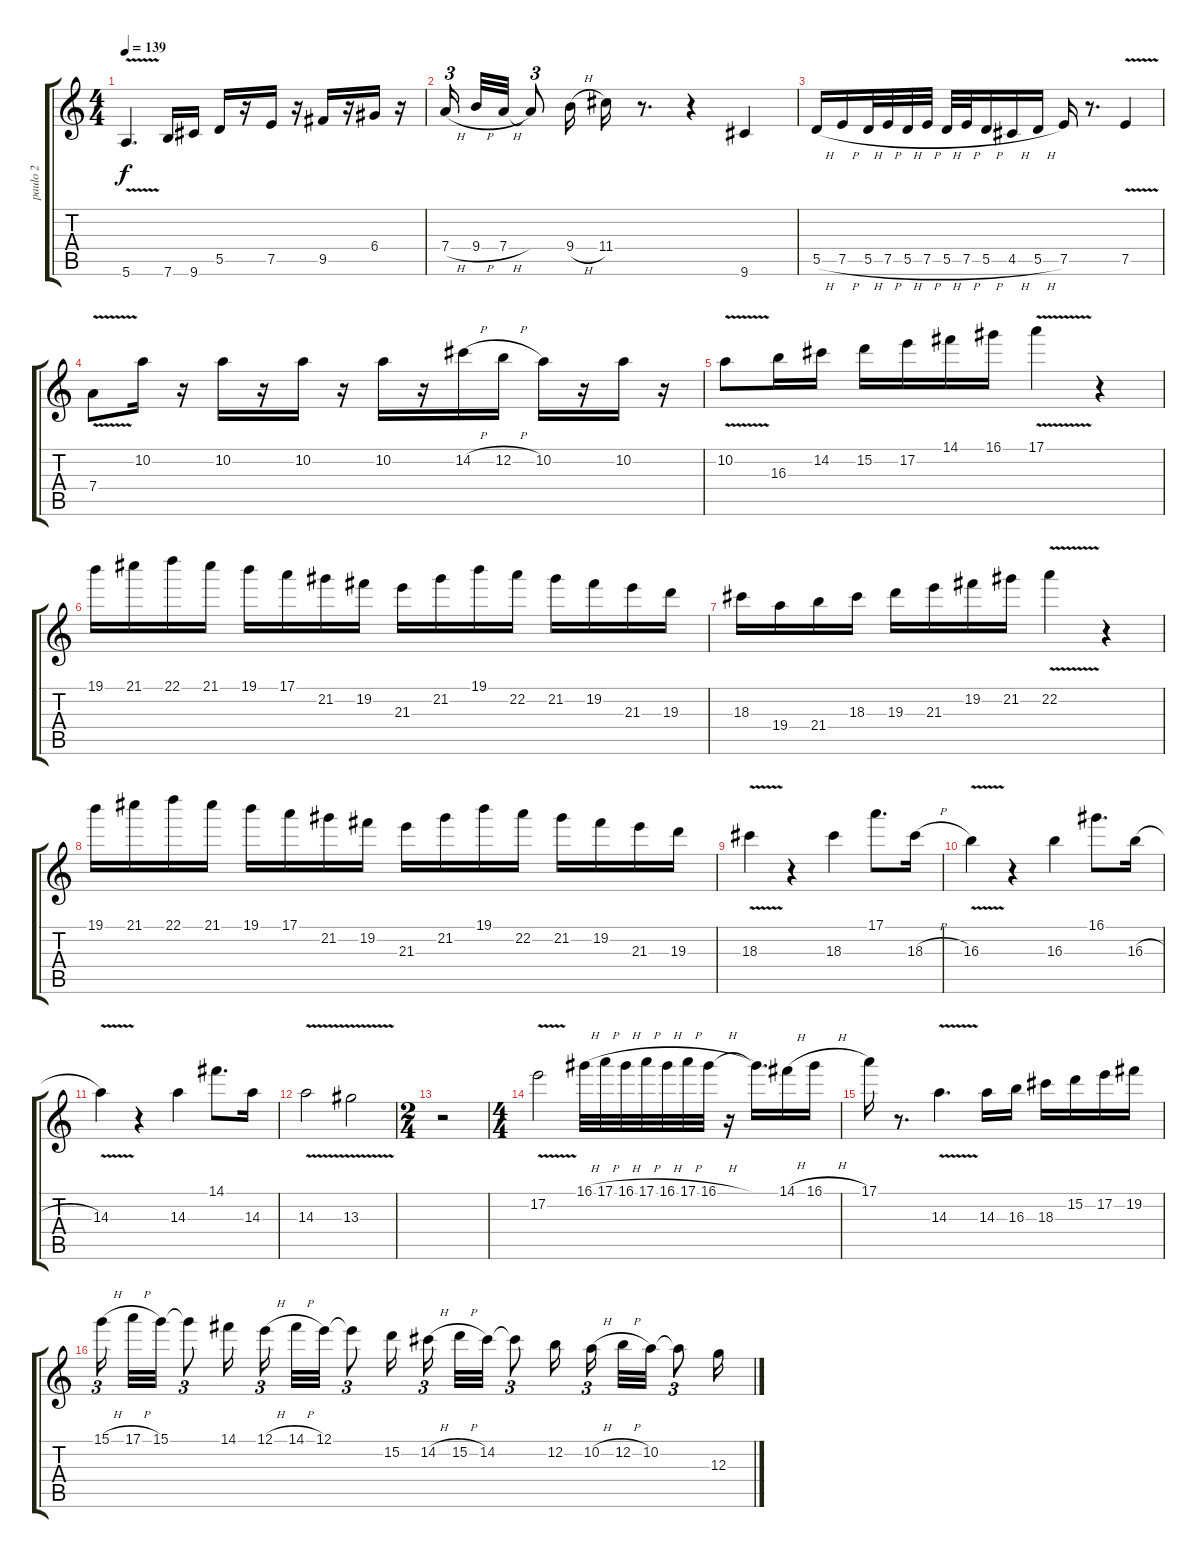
\track ("paulo 2" "paulo 2") {instrument distortionguitar}
\staff {score tabs}
\tuning (E4 B3 G3 D3 A2 E2) {hide}
\ts (4 4)
\tempo 139
\clef g2
\ks c
5.6{v}.4{d dy f instrument distortionguitar} 7.6.16 9.6.16 5.5.16 r.16 7.5.16 r.16 9.5.16 r.16 6.4.16 r.16 |
7.4{h}.16{tu (3 2)} 9.4{h}.32 7.4{h}.32 7.4{t}.8{tu (3 2)} 9.4{h}.16 11.4.16 r.8{d} r.4 9.6.4 |
5.5{h}.16 7.5{h}.16 5.5{h}.32 7.5{h}.32 5.5{h}.32 7.5{h}.32 5.5{h}.32 7.5{h}.32 5.5{h}.16 4.5{h}.16 5.5{h}.16 7.5.16 r.8{d} 7.5{v}.4 |
7.4{v}.8 10.2.16 r.16 10.2.16 r.16 10.2.16 r.16 10.2.16 r.16 14.2{h}.16 12.2{h}.16 10.2.16 r.16 10.2.16 r.16 |
10.2{v}.8 16.3.16 14.2.16 15.2.16 17.2.16 14.1.16 16.1.16 17.1{v}.4 r.4 |
19.1.16 21.1.16 22.1.16 21.1.16 19.1.16 17.1.16 21.2.16 19.2.16 21.3.16 21.2.16 19.1.16 22.2.16 21.2.16 19.2.16 21.3.16 19.3.16 |
18.3.16 19.4.16 21.4.16 18.3.16 19.3.16 21.3.16 19.2.16 21.2.16 22.2{v}.4 r.4 |
19.1.16 21.1.16 22.1.16 21.1.16 19.1.16 17.1.16 21.2.16 19.2.16 21.3.16 21.2.16 19.1.16 22.2.16 21.2.16 19.2.16 21.3.16 19.3.16 |
18.3{v}.4 r.4 18.3.4 17.1.8{d} 18.3{h}.16 |
16.3{v}.4 r.4 16.3.4 16.1.8{d} 16.3{h}.16 |
14.3{v}.4 r.4 14.3.4 14.1.8{d} 14.3.16 |
14.3{v}.2 13.3{v}.2 |
\ts (2 4)
r.2 |
\ts (4 4)
17.2{v}.2 16.1{h}.32 17.1{h}.32 16.1{h}.32 17.1{h}.32 16.1{h}.32 17.1{h}.32 16.1{h}.32 r.16 16.1{t}.16{d} 14.1{h}.16 16.1{h}.16 |
17.1.16 r.8{d} 14.3{v}.4{d} 14.3.16 16.3.16 18.3.16 15.2.16 17.2.16 19.2.16 |
15.1{h}.16{tu (3 2)} 17.1{h}.32 15.1.32 15.1{t}.8{tu (3 2)} 14.1.16 12.1{h}.16{tu (3 2)} 14.1{h}.32 12.1.32 12.1{t}.8{tu (3 2)} 15.2.16 14.2{h}.16{tu (3 2)} 15.2{h}.32 14.2.32 14.2{t}.8{tu (3 2)} 12.2.16 10.2{h}.16{tu (3 2)} 12.2{h}.32 10.2.32 10.2{t}.8{tu (3 2)} 12.3.16
